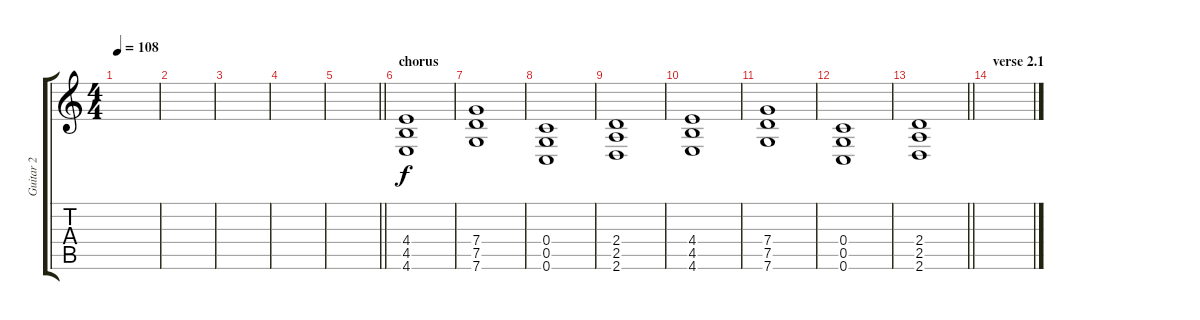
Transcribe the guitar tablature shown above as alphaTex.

\track ("Guitar 2" "Guitar 2") {instrument distortionguitar}
\staff {score tabs}
\tuning (D4 A3 F3 C3 G2 C2) {hide}
\ts (4 4)
\tempo 108
\clef g2
\ks c
|
|
|
|
\barLineRight lightlight
|
\section ("" "chorus")
(4.4 4.5 4.6).1 |
(7.4 7.5 7.6).1 |
(0.4 0.5 0.6).1 |
(2.4 2.5 2.6).1 |
(4.4 4.5 4.6).1 |
(7.4 7.5 7.6).1 |
(0.4 0.5 0.6).1 |
\barLineRight lightlight
(2.4 2.5 2.6).1 |
\section ("" "verse 2.1")
